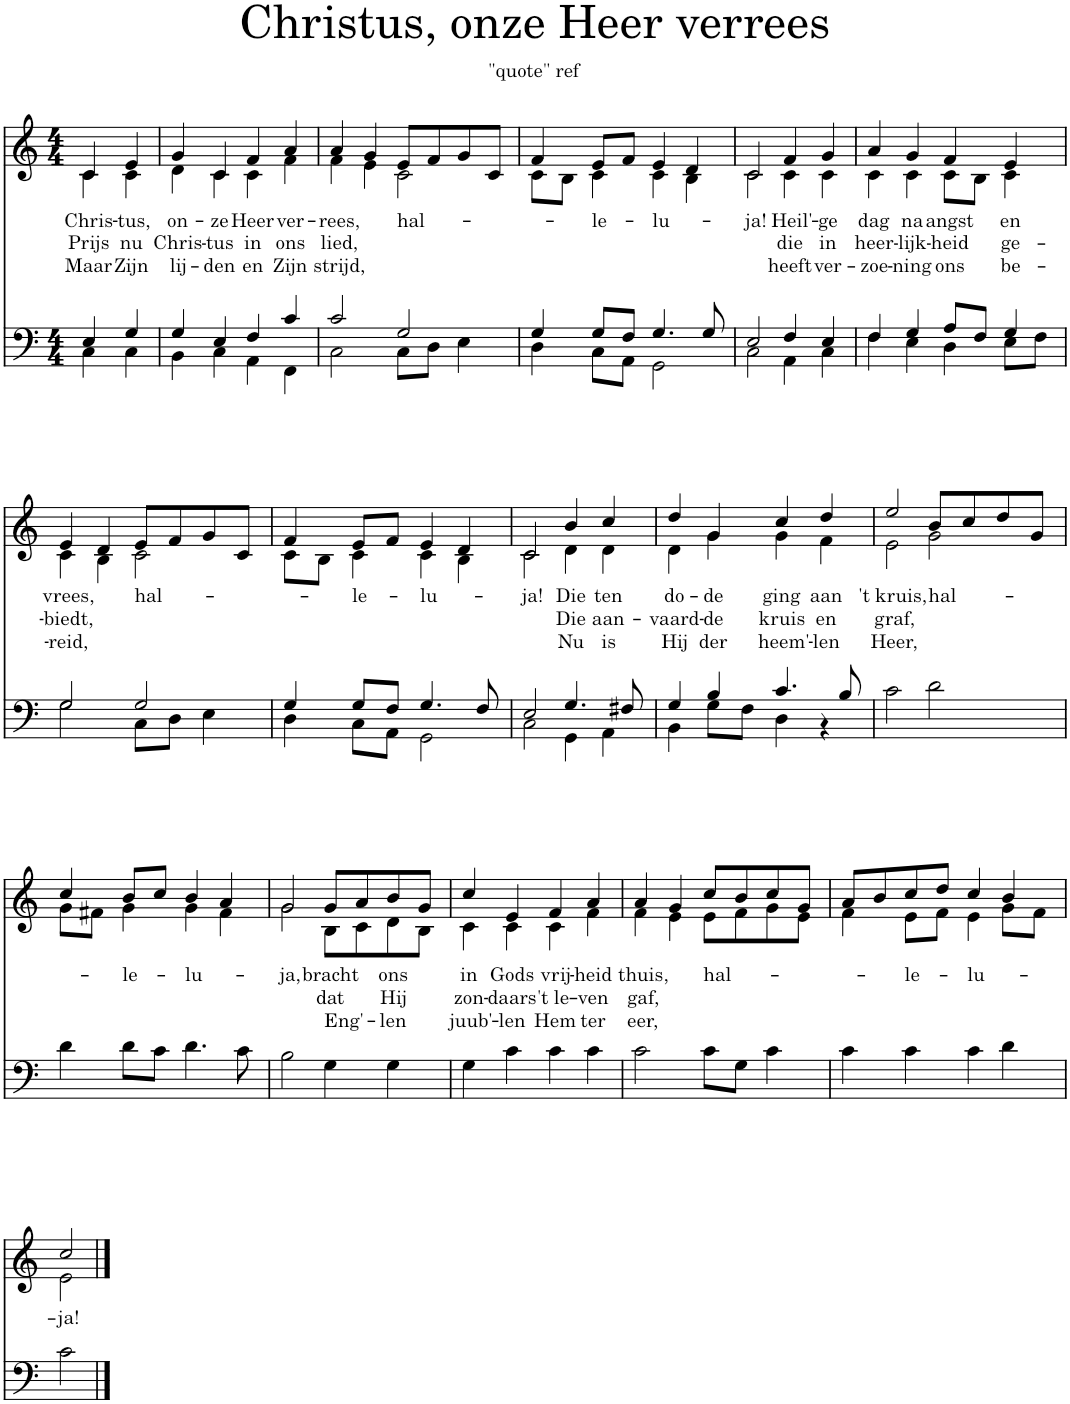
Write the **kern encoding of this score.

**kern	**kern	**text	**text	**text
*part2	*part1	*part1	*part1	*part1
*staff2	*staff1	*staff1	*staff1	*staff1
*I"Men	*I"Women	*	*	*
*clefF4	*clefG2	*	*	*
*k[]	*k[]	*	*	*
*M4/4	*M4/4	*	*	*
=1	=1	=1	=1	=1
*^	*	*	*	*
!	!	!	!LO:LY:b	!LO:LY:b	!LO:LY:b
*	*	*^	*	*	*
4E/	4C\	4c/	4c\	Chris-	Prijs	Maar
!	!	!	!	!LO:LY:b	!LO:LY:b	!LO:LY:b
4G/	4C\	4e/	4c\	-tus,	nu	Zijn
=2	=2	=2	=2	=2	=2	=2
!	!	!	!	!LO:LY:b	!LO:LY:b	!LO:LY:b
4G/	4BB\	4g/	4d\	on-	Chris-	lij-
!	!	!	!	!LO:LY:b	!LO:LY:b	!LO:LY:b
4E/	4C\	4c/	4c\	-ze	-tus	-den
!	!	!	!	!LO:LY:b	!LO:LY:b	!LO:LY:b
4F/	4AA\	4f/	4c\	Heer	in	en
!	!	!	!	!LO:LY:b	!LO:LY:b	!LO:LY:b
4c/	4FF\	4a/	4f\	ver-	ons	Zijn
=3	=3	=3	=3	=3	=3	=3
!	!	!	!	!LO:LY:b	!LO:LY:b	!LO:LY:b
2c/	2C\	4a/	4f\	-rees,	lied,	strijd,
.	.	4g/	4e\	.	.	.
!	!	!	!	!LO:LY:b	!	!
2G/	8C\L	8e/L	2c\	hal-	.	.
.	8D\J	8f/	.	.	.	.
.	4E\	8g/	.	.	.	.
.	.	8c/J	.	.	.	.
=4	=4	=4	=4	=4	=4	=4
4G/	4D\	4f/	8c\L	.	.	.
.	.	.	8B\J	.	.	.
!	!	!	!	!LO:LY:b	!	!
8G/L	8C\L	8e/L	4c\	-le-	.	.
8F/J	8AA\J	8f/J	.	.	.	.
!	!	!	!	!LO:LY:b	!	!
4.G/	2GG\	4e/	4c\	-lu-	.	.
.	.	4d/	4B\	.	.	.
8G/	.	.	.	.	.	.
=5	=5	=5	=5	=5	=5	=5
!	!	!	!	!LO:LY:b	!	!
2E/	2C\	2c/	2c\	-ja!	.	.
!	!	!	!	!LO:LY:b	!LO:LY:b	!LO:LY:b
4F/	4AA\	4f/	4c\	Heil'-	die	heeft
!	!	!	!	!LO:LY:b	!LO:LY:b	!LO:LY:b
4E/	4C\	4g/	4c\	-ge	in	ver-
=6	=6	=6	=6	=6	=6	=6
!	!	!	!	!LO:LY:b	!LO:LY:b	!LO:LY:b
4F/	4F\	4a/	4c\	dag	heer-	-zoe-
!	!	!	!	!LO:LY:b	!LO:LY:b	!LO:LY:b
4G/	4E\	4g/	4c\	na	-lijk-	-ning
!	!	!	!	!LO:LY:b	!LO:LY:b	!LO:LY:b
8A/L	4D\	4f/	8c\L	angst	-heid	ons
8F/J	.	.	8B\J	.	.	.
!	!	!	!	!LO:LY:b	!LO:LY:b	!LO:LY:b
4G/	8E\L	4e/	4c\	en	ge-	be-
.	8F\J	.	.	.	.	.
!!LO:LB:g=z	!!
=7	=7	=7	=7	=7	=7	=7
!	!	!	!	!LO:LY:b	!LO:LY:b	!LO:LY:b
2G/	2G\	4e/	4c\	vrees,	-biedt,	-reid,
.	.	4d/	4B\	.	.	.
!	!	!	!	!LO:LY:b	!	!
2G/	8C\L	8e/L	2c\	hal-	.	.
.	8D\J	8f/	.	.	.	.
.	4E\	8g/	.	.	.	.
.	.	8c/J	.	.	.	.
=8	=8	=8	=8	=8	=8	=8
4G/	4D\	4f/	8c\L	.	.	.
.	.	.	8B\J	.	.	.
!	!	!	!	!LO:LY:b	!	!
8G/L	8C\L	8e/L	4c\	-le-	.	.
8F/J	8AA\J	8f/J	.	.	.	.
!	!	!	!	!LO:LY:b	!	!
4.G/	2GG\	4e/	4c\	-lu-	.	.
.	.	4d/	4B\	.	.	.
8F/	.	.	.	.	.	.
=9	=9	=9	=9	=9	=9	=9
!	!	!	!	!LO:LY:b	!	!
2E/	2C\	2c/	2c\	-ja!	.	.
!	!	!	!	!LO:LY:b	!LO:LY:b	!LO:LY:b
4.G/	4GG\	4b/	4d\	Die	Die	Nu
!	!	!	!	!LO:LY:b	!LO:LY:b	!LO:LY:b
.	4AA\	4cc/	4d\	ten	aan-	is
8F#X/	.	.	.	.	.	.
=10	=10	=10	=10	=10	=10	=10
!	!	!	!	!LO:LY:b	!LO:LY:b	!LO:LY:b
4G/	4BB\	4dd/	4d\	do-	-vaard-	Hij
!	!	!	!	!LO:LY:b	!LO:LY:b	!LO:LY:b
4B/	8G\L	4g/	4g\	-de	-de	der
.	8F\J	.	.	.	.	.
!	!	!	!	!LO:LY:b	!LO:LY:b	!LO:LY:b
4.c/	4D\	4cc/	4g\	ging	kruis	heem'-
!	!	!	!	!LO:LY:b	!LO:LY:b	!LO:LY:b
.	4r	4dd/	4f\	aan	en	-len
8B/	.	.	.	.	.	.
*v	*v	*	*	*	*	*
=11	=11	=11	=11	=11	=11
!	!	!	!LO:LY:b	!LO:LY:b	!LO:LY:b
2c\	2ee/	2e\	't kruis,	graf,	Heer,
!	!	!	!LO:LY:b	!	!
2d\	8b/L	2g\	hal-	.	.
.	8cc/	.	.	.	.
.	8dd/	.	.	.	.
.	8g/J	.	.	.	.
!!LO:LB:g=z	!!
=12	=12	=12	=12	=12	=12
4d\	4cc/	8g\L	.	.	.
.	.	8f#X\J	.	.	.
!	!	!	!LO:LY:b	!	!
8d\L	8b/L	4g\	-le-	.	.
8c\J	8cc/J	.	.	.	.
!	!	!	!LO:LY:b	!	!
4.d\	4b/	4g\	-lu-	.	.
.	4a/	4f#\	.	.	.
8c\	.	.	.	.	.
=13	=13	=13	=13	=13	=13
!	!	!	!LO:LY:b	!	!
2B\	2g/	2g\	-ja,	.	.
!	!	!	!LO:LY:b	!LO:LY:b	!LO:LY:b
4G\	8g/L	8B\L	bracht	dat	Eng'-
.	8a/	8c\	.	.	.
!	!	!	!LO:LY:b	!LO:LY:b	!LO:LY:b
4G\	8b/	8d\	ons	Hij	-len
.	8g/J	8B\J	.	.	.
=14	=14	=14	=14	=14	=14
!	!	!	!LO:LY:b	!LO:LY:b	!LO:LY:b
4G\	4cc/	4c\	in	zon-	juub'-
!	!	!	!LO:LY:b	!LO:LY:b	!LO:LY:b
4c\	4e/	4c\	Gods	-daars	-len
!	!	!	!LO:LY:b	!LO:LY:b	!LO:LY:b
4c\	4f/	4c\	vrij-	't le-	Hem
!	!	!	!LO:LY:b	!LO:LY:b	!LO:LY:b
4c\	4a/	4f\	-heid	-ven	ter
=15	=15	=15	=15	=15	=15
!	!	!	!LO:LY:b	!LO:LY:b	!LO:LY:b
2c\	4a/	4f\	thuis,	gaf,	eer,
.	4g/	4e\	.	.	.
!	!	!	!LO:LY:b	!	!
8c\L	8cc/L	8e\L	hal-	.	.
8G\J	8b/	8f\	.	.	.
4c\	8cc/	8g\	.	.	.
.	8g/J	8e\J	.	.	.
=16	=16	=16	=16	=16	=16
4c\	8a/L	4f\	.	.	.
.	8b/	.	.	.	.
!	!	!	!LO:LY:b	!	!
4c\	8cc/	8e\L	-le-	.	.
.	8dd/J	8f\J	.	.	.
!	!	!	!LO:LY:b	!	!
4c\	4cc/	4e\	-lu-	.	.
4d\	4b/	8g\L	.	.	.
.	.	8f\J	.	.	.
!!LO:LB:g=z	!!
=17	=17	=17	=17	=17	=17
!	!	!	!LO:LY:b	!	!
2c\	2cc/	2e\	-ja!	.	.
*	*v	*v	*	*	*
==	==	==	==	==
*-	*-	*-	*-	*-
